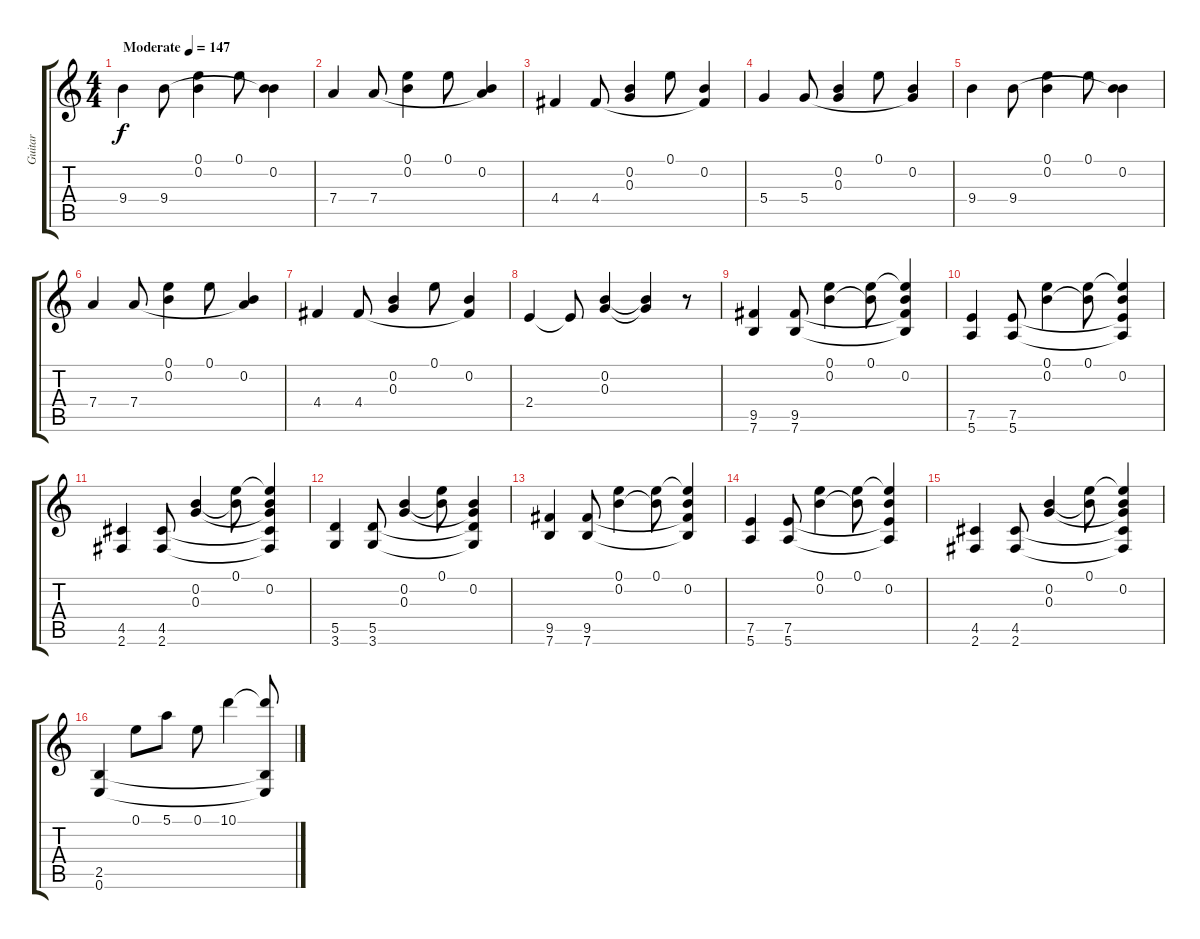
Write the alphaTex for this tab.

\track ("Guitar" "Guitar") {instrument distortionguitar}
\staff {score tabs}
\tuning (E4 B3 G3 D3 A2 E2) {hide}
\ts (4 4)
\tempo (147 "Moderate")
\clef g2
\ks c
9.4.4{dy f instrument distortionguitar} 9.4.8 (0.1 0.2).4 0.1.8 (0.2 9.4{t}).4 |
7.4.4 7.4.8 (0.1 0.2).4 0.1.8 (0.2 7.4{t}).4 |
4.4.4 4.4.8 (0.2 0.3).4 0.1.8 (0.2 4.4{t}).4 |
5.4.4 5.4.8 (0.2 0.3).4 0.1.8 (0.2 5.4{t}).4 |
9.4.4 9.4.8 (0.1 0.2).4 0.1.8 (0.2 9.4{t}).4 |
7.4.4 7.4.8 (0.1 0.2).4 0.1.8 (0.2 7.4{t}).4 |
4.4.4 4.4.8 (0.2 0.3).4 0.1.8 (0.2 4.4{t}).4 |
2.4.4 2.4{t}.8 (0.2 0.3).4 (0.2{t} 0.3{t}).4 r.8 |
(9.5 7.6).4{instrument distortionguitar} (9.5 7.6).8 (0.1 0.2).4 (0.1 0.2{t}).8 (0.1{t} 0.2 9.5{t} 7.6{t}).4 |
(7.5 5.6).4 (7.5 5.6).8 (0.1 0.2).4 (0.1 0.2{t}).8 (0.1{t} 0.2 7.5{t} 5.6{t}).4 |
(4.5 2.6).4 (4.5 2.6).8 (0.2 0.3).4 (0.1 0.2{t}).8 (0.1{t} 0.2 0.3{t} 4.5{t} 2.6{t}).4 |
(5.5 3.6).4 (5.5 3.6).8 (0.2 0.3).4 (0.1 0.2{t}).8 (0.2 0.3{t} 5.5{t} 3.6{t}).4 |
(9.5 7.6).4 (9.5 7.6).8 (0.1 0.2).4 (0.1 0.2{t}).8 (0.1{t} 0.2 9.5{t} 7.6{t}).4 |
(7.5 5.6).4 (7.5 5.6).8 (0.1 0.2).4 (0.1 0.2{t}).8 (0.1{t} 0.2 7.5{t} 5.6{t}).4 |
(4.5 2.6).4 (4.5 2.6).8 (0.2 0.3).4 (0.1 0.2{t}).8 (0.1{t} 0.2 0.3{t} 4.5{t} 2.6{t}).4 |
(2.5 0.6).4 0.1.8 5.1.8 0.1.8 10.1.4 (10.1{t} 2.5{t} 0.6{t}).8
